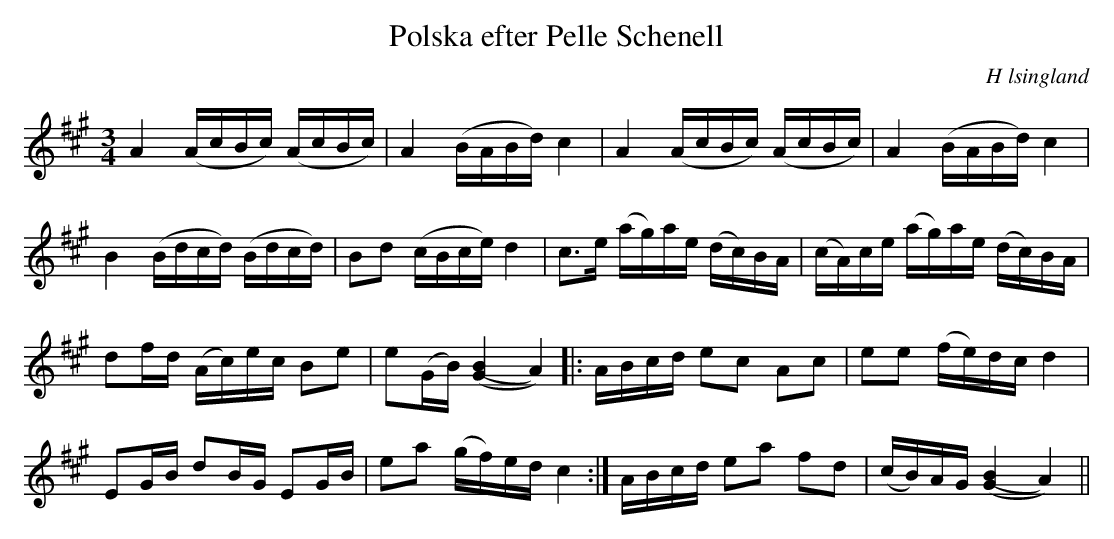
X:1
T: Polska efter Pelle Schenell
O: H lsingland
M: 3/4
L: 1/16
K: A
A4 (AcBc) (AcBc) | A4 (BABd) c4 | A4 (AcBc) (AcBc) | A4 (BABd) c4 |
B4 (Bdcd) (Bdcd) | B2d2 (cBce) d4 | c2>e2 (ag)ae (dc)BA | (cA)ce (ag)ae (dc)BA |
d2fd (Ac)ec B2e2 | e2(GB) [(G4(B4] A4)) |: ABcd e2c2 A2c2 | e2e2 (fe)dc d4 |
E2GB d2BG E2GB | e2a2 (gf)ed c4 :| ABcd e2a2 f2d2 | (cB)AG [(G4(B4] A4)) ||
